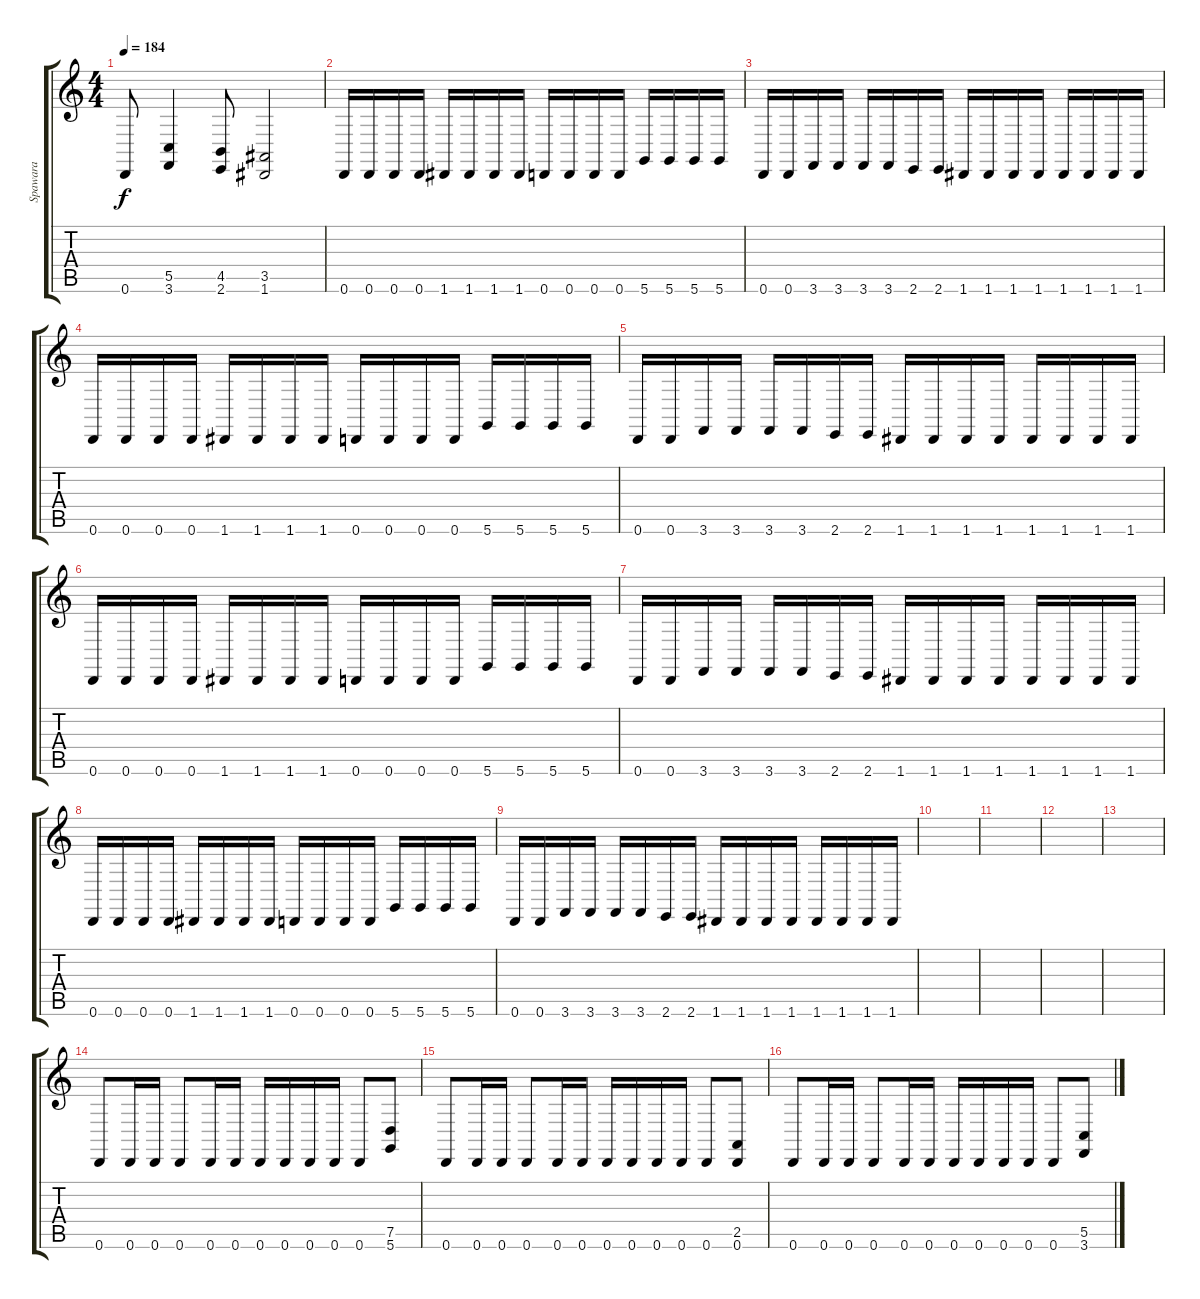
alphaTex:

\track ("Spawara" "Spawara") {instrument cello}
\staff {score tabs}
\tuning (D4 A3 F3 C3 G2 D2) {hide}
\ts (4 4)
\tempo 184
\clef g2
\ks c
0.6.8{dy f} (5.5 3.6).4 (4.5 2.6).8 (3.5 1.6).2 |
0.6.16 0.6.16 0.6.16 0.6.16 1.6.16 1.6.16 1.6.16 1.6.16 0.6.16 0.6.16 0.6.16 0.6.16 5.6.16 5.6.16 5.6.16 5.6.16 |
0.6.16 0.6.16 3.6.16 3.6.16 3.6.16 3.6.16 2.6.16 2.6.16 1.6.16 1.6.16 1.6.16 1.6.16 1.6.16 1.6.16 1.6.16 1.6.16 |
0.6.16 0.6.16 0.6.16 0.6.16 1.6.16 1.6.16 1.6.16 1.6.16 0.6.16 0.6.16 0.6.16 0.6.16 5.6.16 5.6.16 5.6.16 5.6.16 |
0.6.16 0.6.16 3.6.16 3.6.16 3.6.16 3.6.16 2.6.16 2.6.16 1.6.16 1.6.16 1.6.16 1.6.16 1.6.16 1.6.16 1.6.16 1.6.16 |
0.6.16 0.6.16 0.6.16 0.6.16 1.6.16 1.6.16 1.6.16 1.6.16 0.6.16 0.6.16 0.6.16 0.6.16 5.6.16 5.6.16 5.6.16 5.6.16 |
0.6.16 0.6.16 3.6.16 3.6.16 3.6.16 3.6.16 2.6.16 2.6.16 1.6.16 1.6.16 1.6.16 1.6.16 1.6.16 1.6.16 1.6.16 1.6.16 |
0.6.16 0.6.16 0.6.16 0.6.16 1.6.16 1.6.16 1.6.16 1.6.16 0.6.16 0.6.16 0.6.16 0.6.16 5.6.16 5.6.16 5.6.16 5.6.16 |
0.6.16 0.6.16 3.6.16 3.6.16 3.6.16 3.6.16 2.6.16 2.6.16 1.6.16 1.6.16 1.6.16 1.6.16 1.6.16 1.6.16 1.6.16 1.6.16 |
|
|
|
|
0.6.8 0.6.16 0.6.16 0.6.8 0.6.16 0.6.16 0.6.16 0.6.16 0.6.16 0.6.16 0.6.8 (7.5 5.6).8 |
0.6.8 0.6.16 0.6.16 0.6.8 0.6.16 0.6.16 0.6.16 0.6.16 0.6.16 0.6.16 0.6.8 (2.5 0.6).8 |
0.6.8 0.6.16 0.6.16 0.6.8 0.6.16 0.6.16 0.6.16 0.6.16 0.6.16 0.6.16 0.6.8 (5.5 3.6).8
